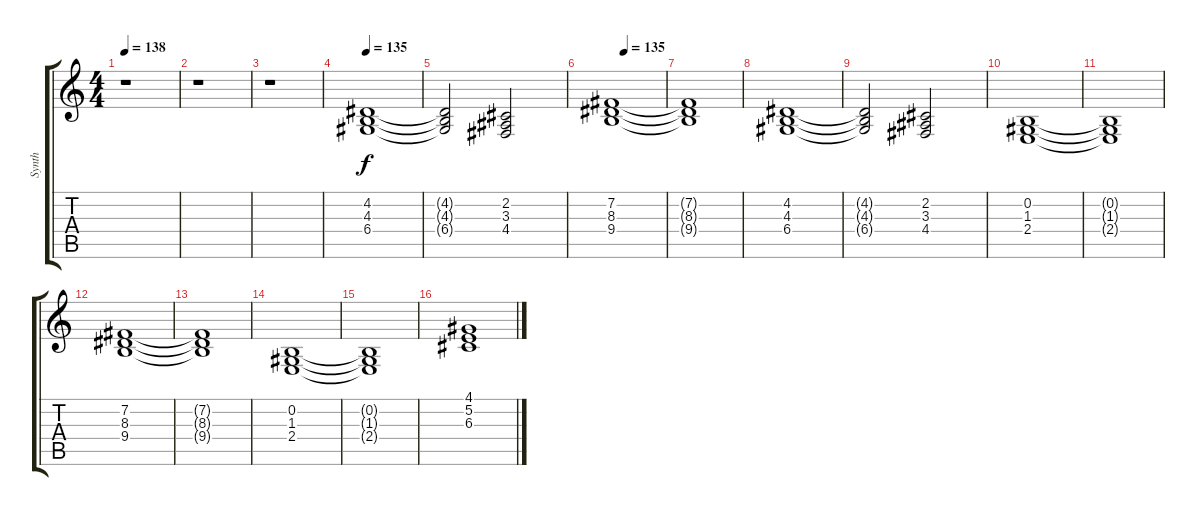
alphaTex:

\track ("Synth" "Synth") {instrument altosax}
\staff {score tabs}
\tuning (E4 B3 G3 D3 A2 E2) {hide}
\ts (4 4)
\tempo 138
\clef g2
\ks c
r.1{dy f} |
r.1 |
r.1 |
\tempo 135
(4.2 4.3 6.4).1 |
(4.2{t} 4.3{t} 6.4{t}).2 (2.2 3.3 4.4).2 |
\tempo (135 0.25)
(7.2 8.3 9.4).1 |
(7.2{t} 8.3{t} 9.4{t}).1 |
(4.2 4.3 6.4).1 |
(4.2{t} 4.3{t} 6.4{t}).2 (2.2 3.3 4.4).2 |
(0.2 1.3 2.4).1 |
(0.2{t} 1.3{t} 2.4{t}).1 |
(7.2 8.3 9.4).1 |
(7.2{t} 8.3{t} 9.4{t}).1 |
(0.2 1.3 2.4).1 |
(0.2{t} 1.3{t} 2.4{t}).1 |
(4.1 5.2 6.3).1
